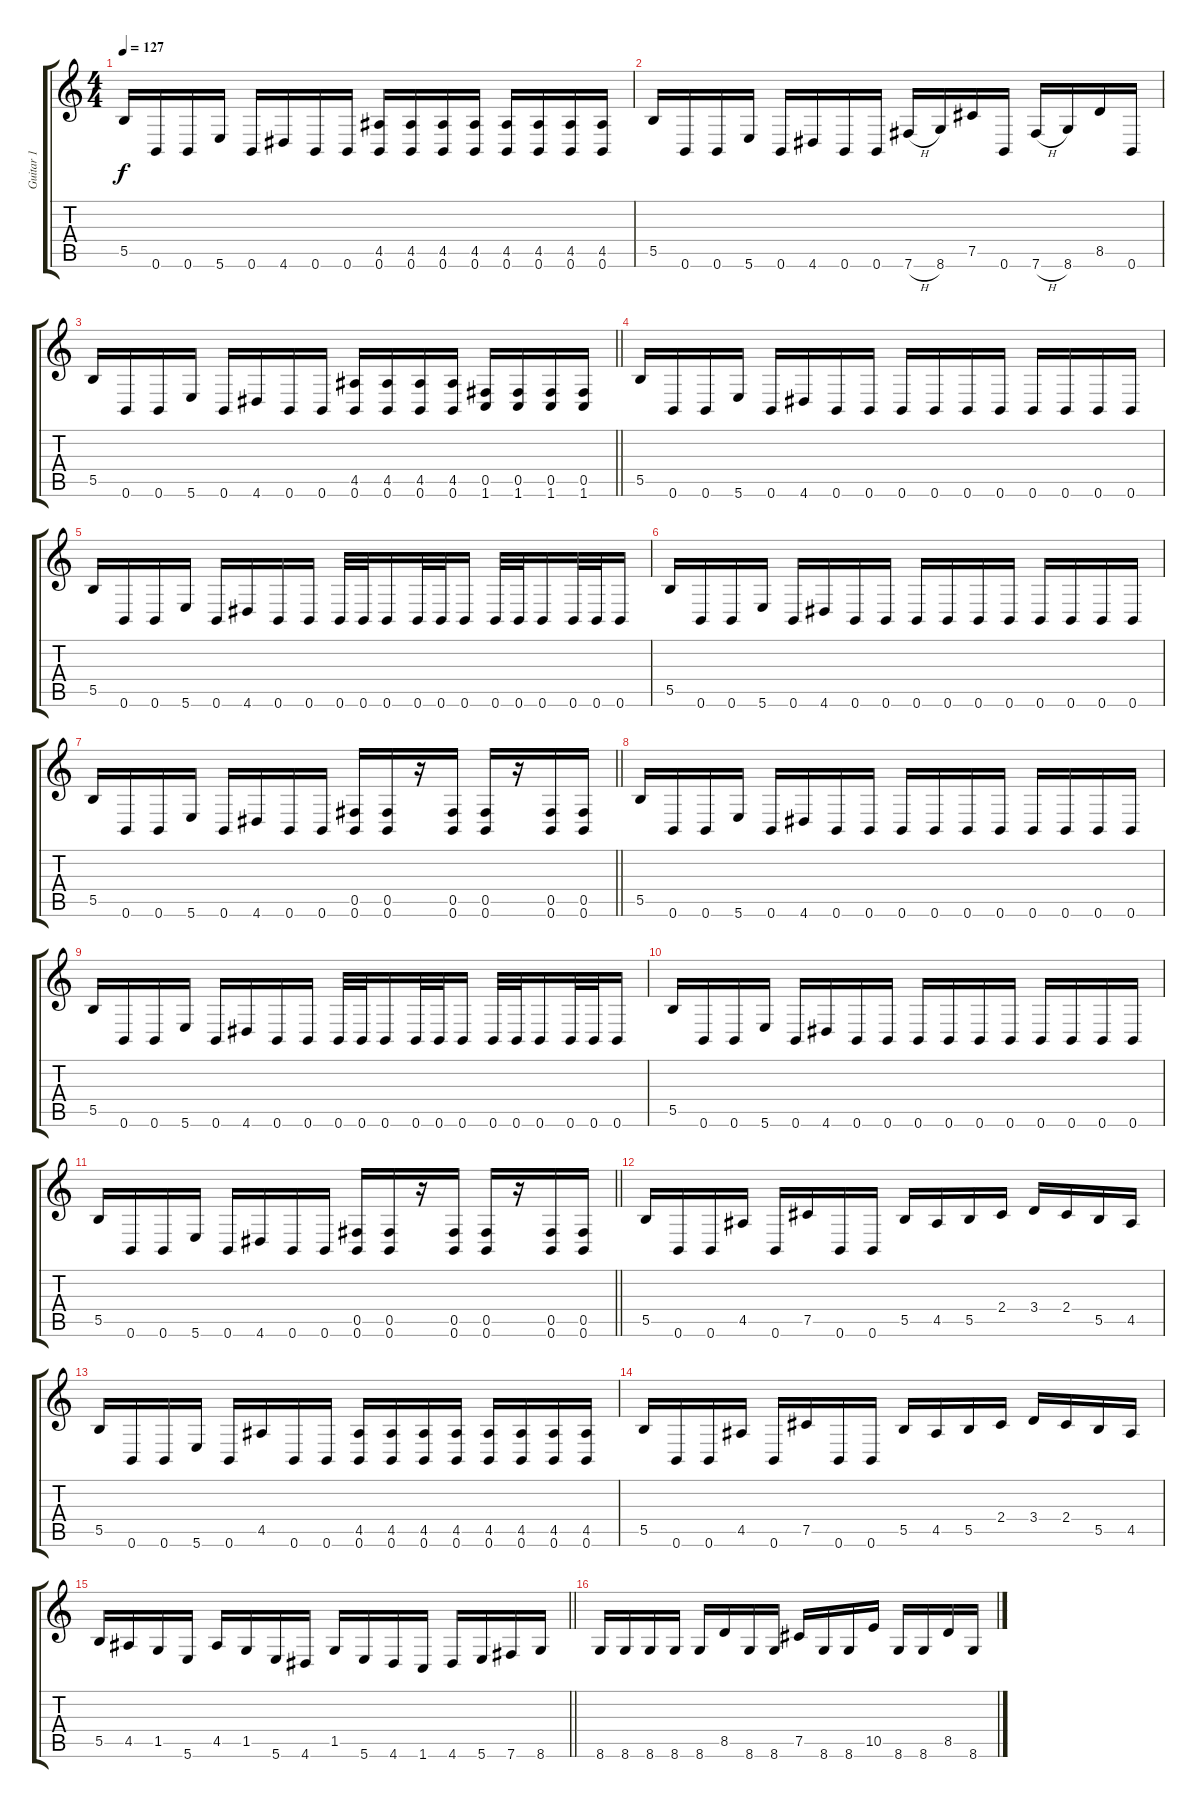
\track ("Guitar 1" "Guitar 1") {instrument distortionguitar}
\staff {score tabs}
\tuning (Db4 Ab3 E3 B2 Gb2 B1) {hide}
\ts (4 4)
\tempo 127
\clef g2
\ks c
5.5.16{dy f} 0.6.16 0.6.16 5.6.16 0.6.16 4.6.16 0.6.16 0.6.16 (4.5 0.6).16 (4.5 0.6).16 (4.5 0.6).16 (4.5 0.6).16 (4.5 0.6).16 (4.5 0.6).16 (4.5 0.6).16 (4.5 0.6).16 |
5.5.16 0.6.16 0.6.16 5.6.16 0.6.16 4.6.16 0.6.16 0.6.16 7.6{h}.16 8.6.16 7.5.16 0.6.16 7.6{h}.16 8.6.16 8.5.16 0.6.16 |
\barLineRight lightlight
5.5.16 0.6.16 0.6.16 5.6.16 0.6.16 4.6.16 0.6.16 0.6.16 (4.5 0.6).16 (4.5 0.6).16 (4.5 0.6).16 (4.5 0.6).16 (0.5 1.6).16 (0.5 1.6).16 (0.5 1.6).16 (0.5 1.6).16 |
5.5.16 0.6.16 0.6.16 5.6.16 0.6.16 4.6.16 0.6.16 0.6.16 0.6.16 0.6.16 0.6.16 0.6.16 0.6.16 0.6.16 0.6.16 0.6.16 |
5.5.16 0.6.16 0.6.16 5.6.16 0.6.16 4.6.16 0.6.16 0.6.16 0.6.32 0.6.32 0.6.16 0.6.32 0.6.32 0.6.16 0.6.32 0.6.32 0.6.16 0.6.32 0.6.32 0.6.16 |
5.5.16 0.6.16 0.6.16 5.6.16 0.6.16 4.6.16 0.6.16 0.6.16 0.6.16 0.6.16 0.6.16 0.6.16 0.6.16 0.6.16 0.6.16 0.6.16 |
\barLineRight lightlight
5.5.16 0.6.16 0.6.16 5.6.16 0.6.16 4.6.16 0.6.16 0.6.16 (0.5 0.6).16 (0.5 0.6).16 r.16 (0.5 0.6).16 (0.5 0.6).16 r.16 (0.5 0.6).16 (0.5 0.6).16 |
5.5.16 0.6.16 0.6.16 5.6.16 0.6.16 4.6.16 0.6.16 0.6.16 0.6.16 0.6.16 0.6.16 0.6.16 0.6.16 0.6.16 0.6.16 0.6.16 |
5.5.16 0.6.16 0.6.16 5.6.16 0.6.16 4.6.16 0.6.16 0.6.16 0.6.32 0.6.32 0.6.16 0.6.32 0.6.32 0.6.16 0.6.32 0.6.32 0.6.16 0.6.32 0.6.32 0.6.16 |
5.5.16 0.6.16 0.6.16 5.6.16 0.6.16 4.6.16 0.6.16 0.6.16 0.6.16 0.6.16 0.6.16 0.6.16 0.6.16 0.6.16 0.6.16 0.6.16 |
\barLineRight lightlight
5.5.16 0.6.16 0.6.16 5.6.16 0.6.16 4.6.16 0.6.16 0.6.16 (0.5 0.6).16 (0.5 0.6).16 r.16 (0.5 0.6).16 (0.5 0.6).16 r.16 (0.5 0.6).16 (0.5 0.6).16 |
5.5.16 0.6.16 0.6.16 4.5.16 0.6.16 7.5.16 0.6.16 0.6.16 5.5.16 4.5.16 5.5.16 2.4.16 3.4.16 2.4.16 5.5.16 4.5.16 |
5.5.16 0.6.16 0.6.16 5.6.16 0.6.16 4.5.16 0.6.16 0.6.16 (4.5 0.6).16 (4.5 0.6).16 (4.5 0.6).16 (4.5 0.6).16 (4.5 0.6).16 (4.5 0.6).16 (4.5 0.6).16 (4.5 0.6).16 |
5.5.16 0.6.16 0.6.16 4.5.16 0.6.16 7.5.16 0.6.16 0.6.16 5.5.16 4.5.16 5.5.16 2.4.16 3.4.16 2.4.16 5.5.16 4.5.16 |
\barLineRight lightlight
5.5.16 4.5.16 1.5.16 5.6.16 4.5.16 1.5.16 5.6.16 4.6.16 1.5.16 5.6.16 4.6.16 1.6.16 4.6.16 5.6.16 7.6.16 8.6.16 |
\section ("" "")
8.6.16 8.6.16 8.6.16 8.6.16 8.6.16 8.5.16 8.6.16 8.6.16 7.5.16 8.6.16 8.6.16 10.5.16 8.6.16 8.6.16 8.5.16 8.6.16
